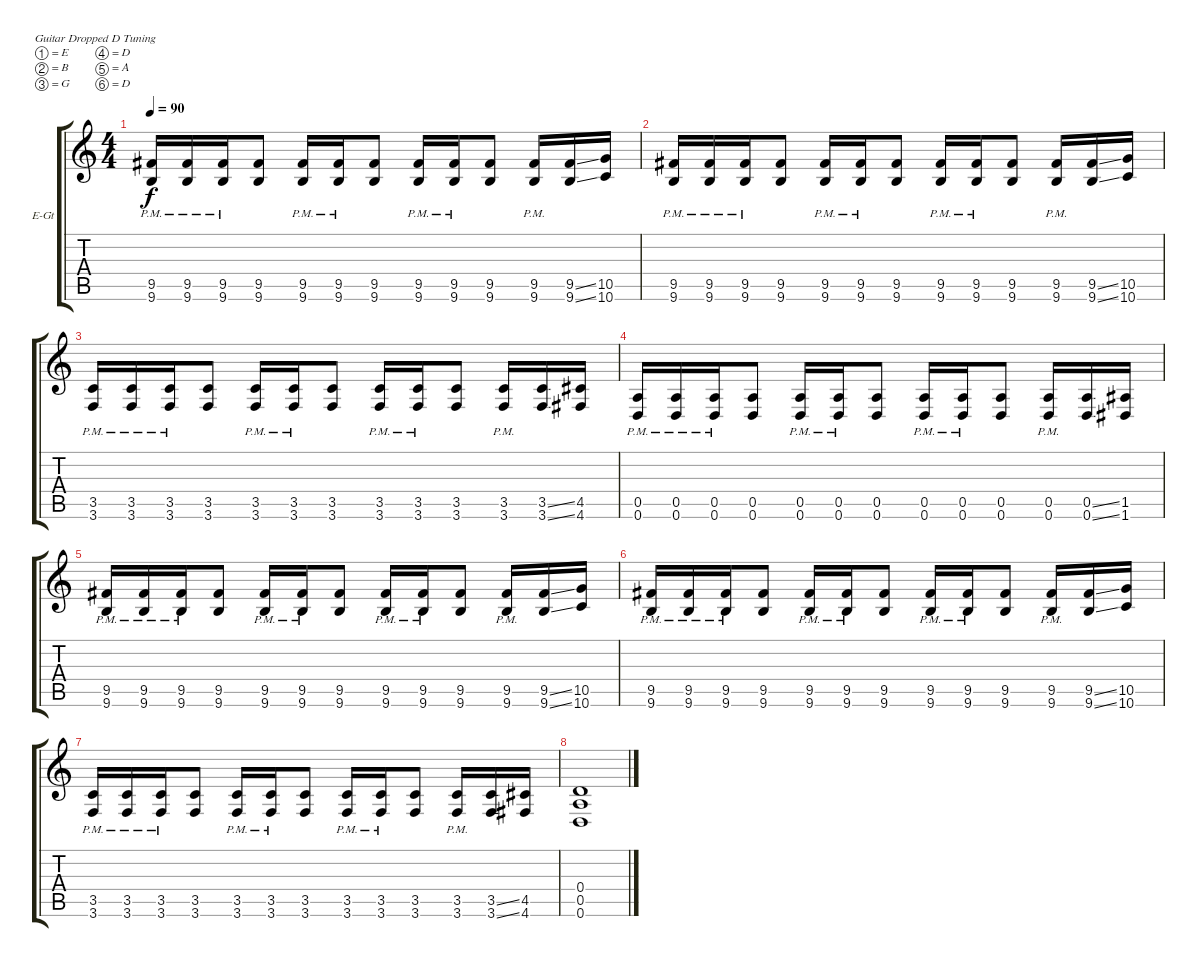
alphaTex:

\bracketExtendMode groupsimilarinstruments
\firstSystemTrackNameOrientation horizontal
\otherSystemsTrackNameOrientation horizontal
\track ("Гитара 2" "E-Gt") {instrument overdrivenguitar}
\staff {score tabs}
\tuning (E4 B3 G3 D3 A2 D2)
\ts (4 4)
\tempo 90
\clef g2
\ks c
(9.5{pm} 9.6{pm}).16{dy f} (9.5{pm} 9.6{pm}).16 (9.5{pm} 9.6{pm}).16 (9.5 9.6).8 (9.5{pm} 9.6{pm}).16 (9.5{pm} 9.6{pm}).16 (9.5 9.6).8 (9.5{pm} 9.6{pm}).16 (9.5{pm} 9.6{pm}).16 (9.5 9.6).8 (9.5{pm} 9.6{pm}).16 (9.5{ss} 9.6{ss}).16 (10.5 10.6).16 |
(9.5{pm} 9.6{pm}).16 (9.5{pm} 9.6{pm}).16 (9.5{pm} 9.6{pm}).16 (9.5 9.6).8 (9.5{pm} 9.6{pm}).16 (9.5{pm} 9.6{pm}).16 (9.5 9.6).8 (9.5{pm} 9.6{pm}).16 (9.5{pm} 9.6{pm}).16 (9.5 9.6).8 (9.5{pm} 9.6{pm}).16 (9.5{ss} 9.6{ss}).16 (10.5 10.6).16 |
(3.5{pm} 3.6{pm}).16 (3.5{pm} 3.6{pm}).16 (3.5{pm} 3.6{pm}).16 (3.5 3.6).8 (3.5{pm} 3.6{pm}).16 (3.5{pm} 3.6{pm}).16 (3.5 3.6).8 (3.5{pm} 3.6{pm}).16 (3.5{pm} 3.6{pm}).16 (3.5 3.6).8 (3.5{pm} 3.6{pm}).16 (3.5{ss} 3.6{ss}).16 (4.5 4.6).16 |
(0.5{pm} 0.6{pm}).16 (0.5{pm} 0.6{pm}).16 (0.5{pm} 0.6{pm}).16 (0.5 0.6).8 (0.5{pm} 0.6{pm}).16 (0.5{pm} 0.6{pm}).16 (0.5 0.6).8 (0.5{pm} 0.6{pm}).16 (0.5{pm} 0.6{pm}).16 (0.5 0.6).8 (0.5{pm} 0.6{pm}).16 (0.5{ss} 0.6{ss}).16 (1.5 1.6).16 |
(9.5{pm} 9.6{pm}).16 (9.5{pm} 9.6{pm}).16 (9.5{pm} 9.6{pm}).16 (9.5 9.6).8 (9.5{pm} 9.6{pm}).16 (9.5{pm} 9.6{pm}).16 (9.5 9.6).8 (9.5{pm} 9.6{pm}).16 (9.5{pm} 9.6{pm}).16 (9.5 9.6).8 (9.5{pm} 9.6{pm}).16 (9.5{ss} 9.6{ss}).16 (10.5 10.6).16 |
(9.5{pm} 9.6{pm}).16 (9.5{pm} 9.6{pm}).16 (9.5{pm} 9.6{pm}).16 (9.5 9.6).8 (9.5{pm} 9.6{pm}).16 (9.5{pm} 9.6{pm}).16 (9.5 9.6).8 (9.5{pm} 9.6{pm}).16 (9.5{pm} 9.6{pm}).16 (9.5 9.6).8 (9.5{pm} 9.6{pm}).16 (9.5{ss} 9.6{ss}).16 (10.5 10.6).16 |
(3.5{pm} 3.6{pm}).16 (3.5{pm} 3.6{pm}).16 (3.5{pm} 3.6{pm}).16 (3.5 3.6).8 (3.5{pm} 3.6{pm}).16 (3.5{pm} 3.6{pm}).16 (3.5 3.6).8 (3.5{pm} 3.6{pm}).16 (3.5{pm} 3.6{pm}).16 (3.5 3.6).8 (3.5{pm} 3.6{pm}).16 (3.5{ss} 3.6{ss}).16 (4.5 4.6).16 |
(0.4 0.5 0.6).1
